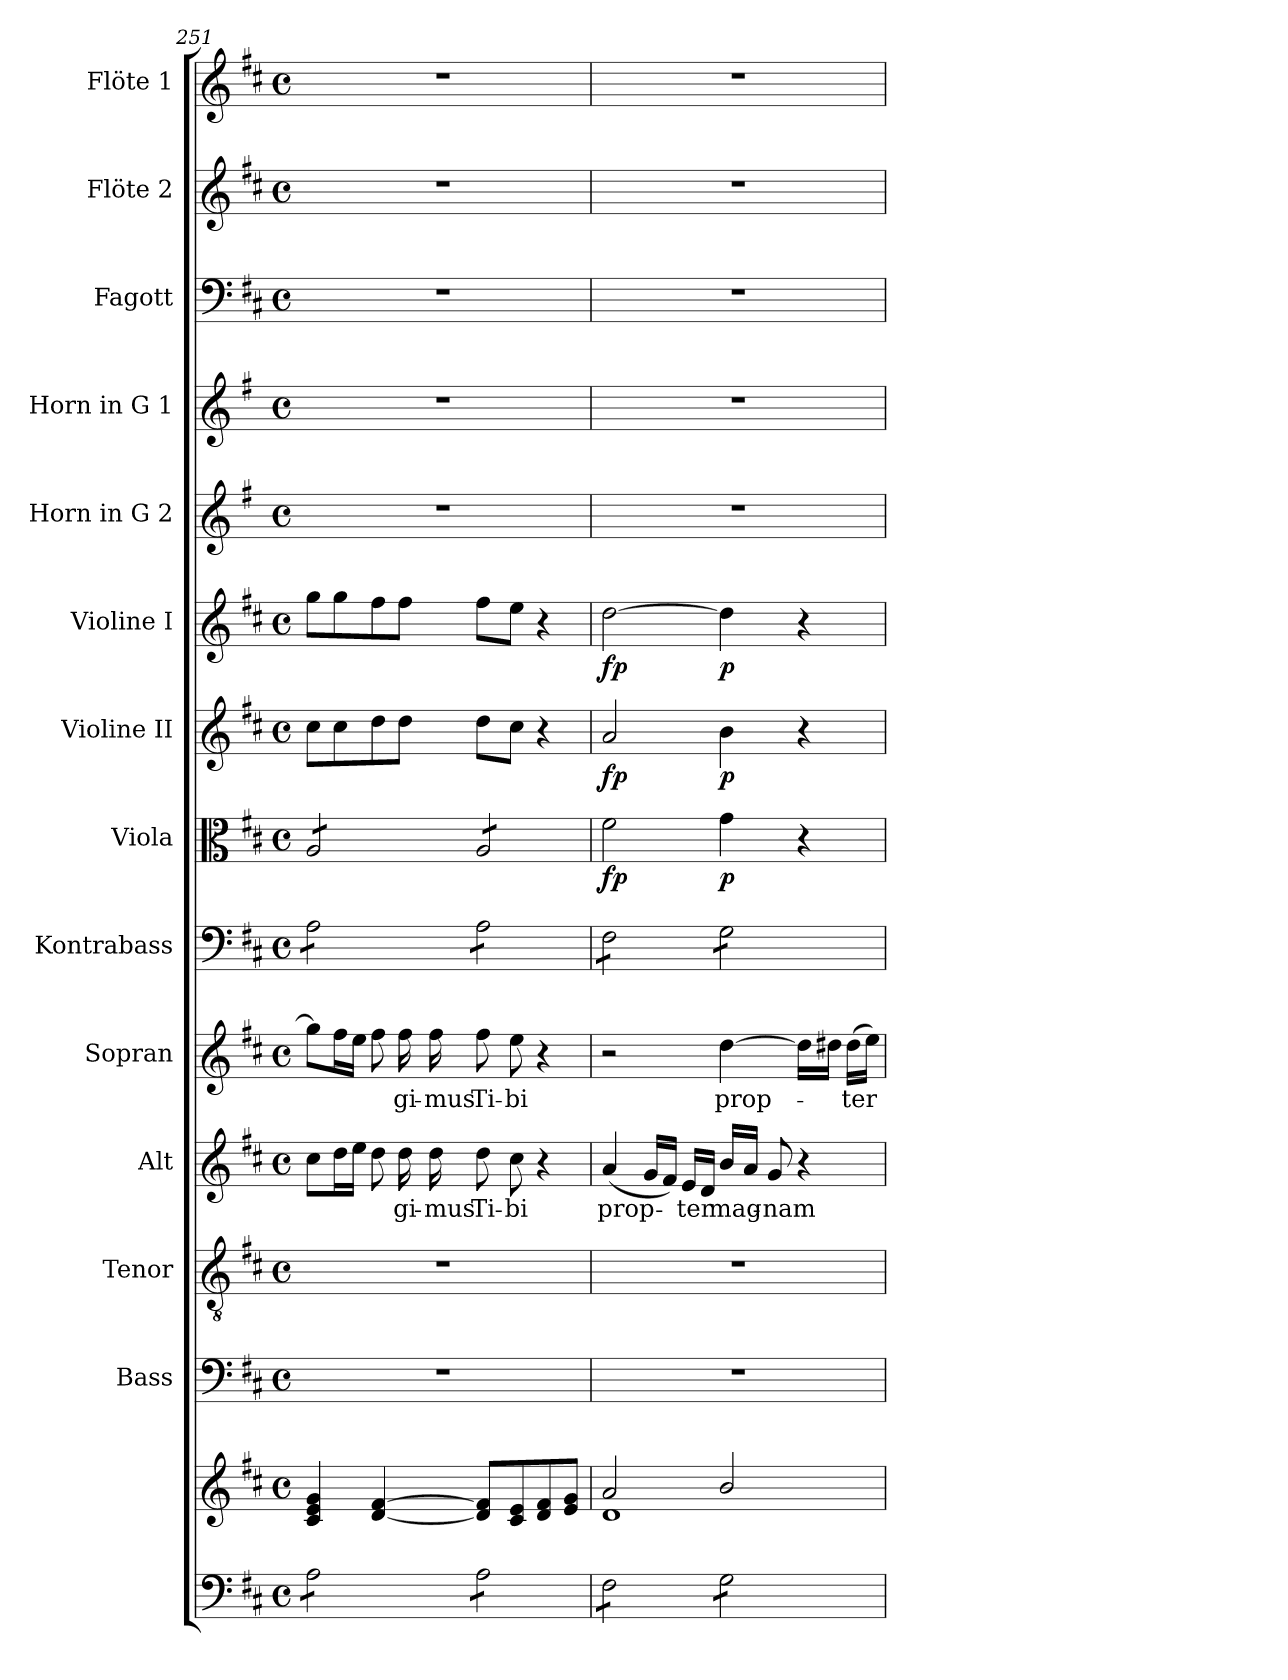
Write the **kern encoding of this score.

**kern	**kern	**kern	**kern	**kern	**text	**kern	**text	**kern	**kern	**dynam	**kern	**dynam	**kern	**dynam	**kern	**kern	**kern	**kern	**kern
*part14	*part14	*part13	*part12	*part11	*part11	*part10	*part10	*part9	*part8	*part8	*part7	*part7	*part6	*part6	*part5	*part4	*part3	*part2	*part1
*staff15	*staff14	*staff13	*staff12	*staff11	*staff11	*staff10	*staff10	*staff9	*staff8	*staff8	*staff7	*staff7	*staff6	*staff6	*staff5	*staff4	*staff3	*staff2	*staff1
*	*	*I"Bass	*I"Tenor	*I"Alt	*	*I"Sopran	*	*I"Kontrabass	*I"Viola	*	*I"Violine II	*	*I"Violine I	*	*I"Horn in G 2	*I"Horn in G 1	*I"Fagott	*I"Flöte 2	*I"Flöte 1
*	*	*I'B.	*I'T.	*I'A.	*	*I'S.	*	*I'Kb.	*I'Vla.	*	*I'Vl. II	*	*I'Vl. I	*	*	*	*I'Fg.	*I'Fl. 2	*I'Fl. 1
*clefF4	*clefG2	*clefF4	*clefGv2	*clefG2	*	*clefG2	*	*clefF4	*clefC3	*	*clefG2	*	*clefG2	*	*clefG2	*clefG2	*clefF4	*clefG2	*clefG2
*	*	*	*	*	*	*	*	*ITrd7c12	*	*	*	*	*	*	*ITrd3c5	*ITrd3c5	*	*	*
*k[f#c#]	*k[f#c#]	*k[f#c#]	*k[f#c#]	*k[f#c#]	*	*k[f#c#]	*	*k[f#c#]	*k[f#c#]	*	*k[f#c#]	*	*k[f#c#]	*	*k[f#c#]	*k[f#c#]	*k[f#c#]	*k[f#c#]	*k[f#c#]
*D:	*D:	*D:	*D:	*D:	*	*D:	*	*D:	*D:	*	*D:	*	*D:	*	*D:	*D:	*D:	*D:	*D:
*M4/4	*M4/4	*M4/4	*M4/4	*M4/4	*	*M4/4	*	*M4/4	*M4/4	*	*M4/4	*	*M4/4	*	*M4/4	*M4/4	*M4/4	*M4/4	*M4/4
*met(c)	*met(c)	*met(c)	*met(c)	*met(c)	*	*met(c)	*	*met(c)	*met(c)	*	*met(c)	*	*met(c)	*	*met(c)	*met(c)	*met(c)	*met(c)	*met(c)
=251	=251	=251	=251	=251	=251	=251	=251	=251	=251	=251	=251	=251	=251	=251	=251	=251	=251	=251	=251
*tremolo	*	*	*	*	*	*	*	*	*	*	*	*	*	*	*	*	*	*	*
*	*	*	*	*	*	*	*	*tremolo	*	*	*	*	*	*	*	*	*	*	*
*	*	*	*	*	*	*	*	*	*tremolo	*	*	*	*	*	*	*	*	*	*
8A\L	4c#/ 4e/ 4g/	1r	1r	8cc#\L	.	8gg\L]	.	8AA\L	8A/L	.	8cc#\L	.	8gg\L	.	1r	1r	1r	1r	1r
8A\	.	.	.	16dd\L	.	16ff#\L	.	8AA\	8A/	.	8cc#\	.	8gg\	.	.	.	.	.	.
.	.	.	.	16ee\JJ	.	16ee\JJ	.	.	.	.	.	.	.	.	.	.	.	.	.
8A\	[4d/ [4f#/	.	.	8dd\	.	8ff#\	.	8AA\	8A/	.	8dd\	.	8ff#\	.	.	.	.	.	.
!	!	!	!	!	!LO:LY:b	!	!LO:LY:b	!	!	!	!	!	!	!	!	!	!	!	!
8A\J	.	.	.	16dd\	-gi-	16ff#\	-gi-	8AA\J	8A/J	.	8dd\J	.	8ff#\J	.	.	.	.	.	.
!	!	!	!	!	!LO:LY:b	!	!LO:LY:b	!	!	!	!	!	!	!	!	!	!	!	!
.	.	.	.	16dd\	-mus	16ff#\	-mus	.	.	.	.	.	.	.	.	.	.	.	.
!	!	!	!	!	!LO:LY:b	!	!LO:LY:b	!	!	!	!	!	!	!	!	!	!	!	!
8A\L	8d/] 8f#/]L	.	.	8dd\	Ti-	8ff#\	Ti-	8AA\L	8A/L	.	8dd\L	.	8ff#\L	.	.	.	.	.	.
!	!	!	!	!	!LO:LY:b	!	!LO:LY:b	!	!	!	!	!	!	!	!	!	!	!	!
8A\	8c#/ 8e/	.	.	8cc#\	-bi	8ee\	-bi	8AA\	8A/	.	8cc#\J	.	8ee\J	.	.	.	.	.	.
8A\	8d/ 8f#/	.	.	4r	.	4r	.	8AA\	8A/	.	4r	.	4r	.	.	.	.	.	.
8A\J	8e/ 8g/J	.	.	.	.	.	.	8AA\J	8A/J	.	.	.	.	.	.	.	.	.	.
*	*	*	*	*	*	*	*	*	*Xtremolo	*	*	*	*	*	*	*	*	*	*
=252	=252	=252	=252	=252	=252	=252	=252	=252	=252	=252	=252	=252	=252	=252	=252	=252	=252	=252	=252
*	*^	*	*	*	*	*	*	*	*	*	*	*	*	*	*	*	*	*	*
!	!	!	!	!	!	!LO:LY:b	!	!	!	!	!LO:DY:b	!	!LO:DY:b	!	!LO:DY:b	!	!	!	!	!
8F#\L	2a/	1d	1r	1r	(<4a/	prop-	2r	.	8FF#\L	2f#\	fp	2a/	fp	[2dd\	fp	1r	1r	1r	1r	1r
8F#\	.	.	.	.	.	.	.	.	8FF#\	.	.	.	.	.	.	.	.	.	.	.
8F#\	.	.	.	.	16g/LL	.	.	.	8FF#\	.	.	.	.	.	.	.	.	.	.	.
.	.	.	.	.	16f#/JJ)	.	.	.	.	.	.	.	.	.	.	.	.	.	.	.
!	!	!	!	!	!	!LO:LY:b	!	!	!	!	!	!	!	!	!	!	!	!	!	!
8F#\J	.	.	.	.	16e/LL	-ter	.	.	8FF#\J	.	.	.	.	.	.	.	.	.	.	.
.	.	.	.	.	16d/JJ	.	.	.	.	.	.	.	.	.	.	.	.	.	.	.
!	!	!	!	!	!	!LO:LY:b	!	!LO:LY:b	!	!	!LO:DY:b	!	!LO:DY:b	!	!LO:DY:b	!	!	!	!	!
8G\L	2b/	.	.	.	16b/LL	mag-	[4dd\	prop-	8GG\L	4g\	p	4b\	p	4dd\]	p	.	.	.	.	.
.	.	.	.	.	16a/JJ	.	.	.	.	.	.	.	.	.	.	.	.	.	.	.
!	!	!	!	!	!	!LO:LY:b	!	!	!	!	!	!	!	!	!	!	!	!	!	!
8G\	.	.	.	.	8g/	-nam	.	.	8GG\	.	.	.	.	.	.	.	.	.	.	.
8G\	.	.	.	.	4r	.	16dd\LL]	.	8GG\	4r	.	4r	.	4r	.	.	.	.	.	.
.	.	.	.	.	.	.	16dd#X\JJ	.	.	.	.	.	.	.	.	.	.	.	.	.
!	!	!	!	!	!	!	!	!LO:LY:b	!	!	!	!	!	!	!	!	!	!	!	!
8G\J	.	.	.	.	.	.	(>16dd#\LL	-ter	8GG\J	.	.	.	.	.	.	.	.	.	.	.
*	*	*	*	*	*	*	*	*	*Xtremolo	*	*	*	*	*	*	*	*	*	*	*
*Xtremolo	*	*	*	*	*	*	*	*	*	*	*	*	*	*	*	*	*	*	*	*
.	.	.	.	.	.	.	16ee\JJ)	.	.	.	.	.	.	.	.	.	.	.	.	.
*	*v	*v	*	*	*	*	*	*	*	*	*	*	*	*	*	*	*	*	*	*
=	=	=	=	=	=	=	=	=	=	=	=	=	=	=	=	=	=	=	=
*-	*-	*-	*-	*-	*-	*-	*-	*-	*-	*-	*-	*-	*-	*-	*-	*-	*-	*-	*-
